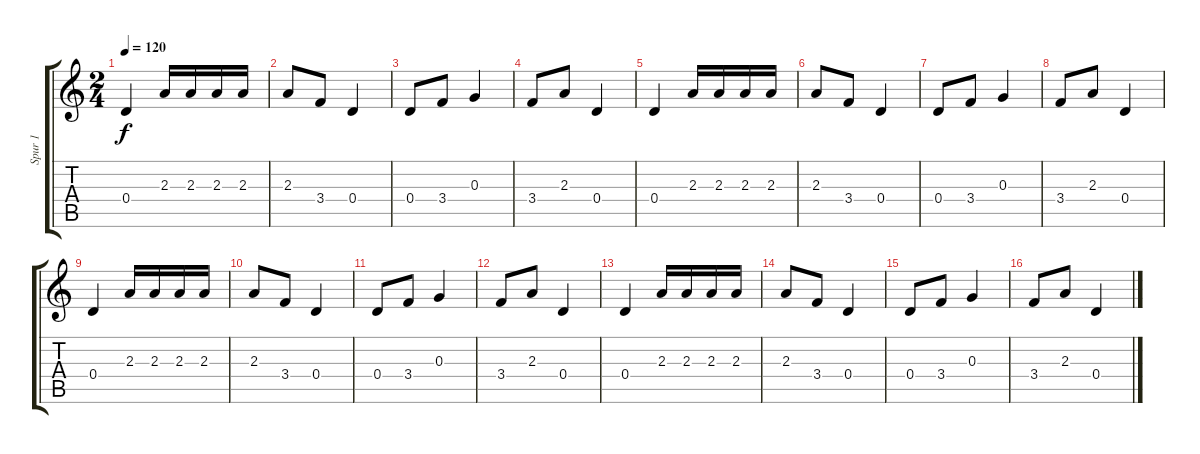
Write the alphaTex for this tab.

\track ("Spur 1" "Spur 1") {instrument electricbassfinger}
\staff {score tabs}
\tuning (E4 B3 G3 D3 A2 E2) {hide}
\ts (2 4)
\tempo 120
\clef g2
\ks c
0.4.4{dy f} 2.3.16 2.3.16 2.3.16 2.3.16 |
2.3.8 3.4.8 0.4.4 |
0.4.8 3.4.8 0.3.4 |
3.4.8 2.3.8 0.4.4 |
0.4.4 2.3.16 2.3.16 2.3.16 2.3.16 |
2.3.8 3.4.8 0.4.4 |
0.4.8 3.4.8 0.3.4 |
3.4.8 2.3.8 0.4.4 |
0.4.4 2.3.16 2.3.16 2.3.16 2.3.16 |
2.3.8 3.4.8 0.4.4 |
0.4.8 3.4.8 0.3.4 |
3.4.8 2.3.8 0.4.4 |
0.4.4 2.3.16 2.3.16 2.3.16 2.3.16 |
2.3.8 3.4.8 0.4.4 |
0.4.8 3.4.8 0.3.4 |
3.4.8 2.3.8 0.4.4
